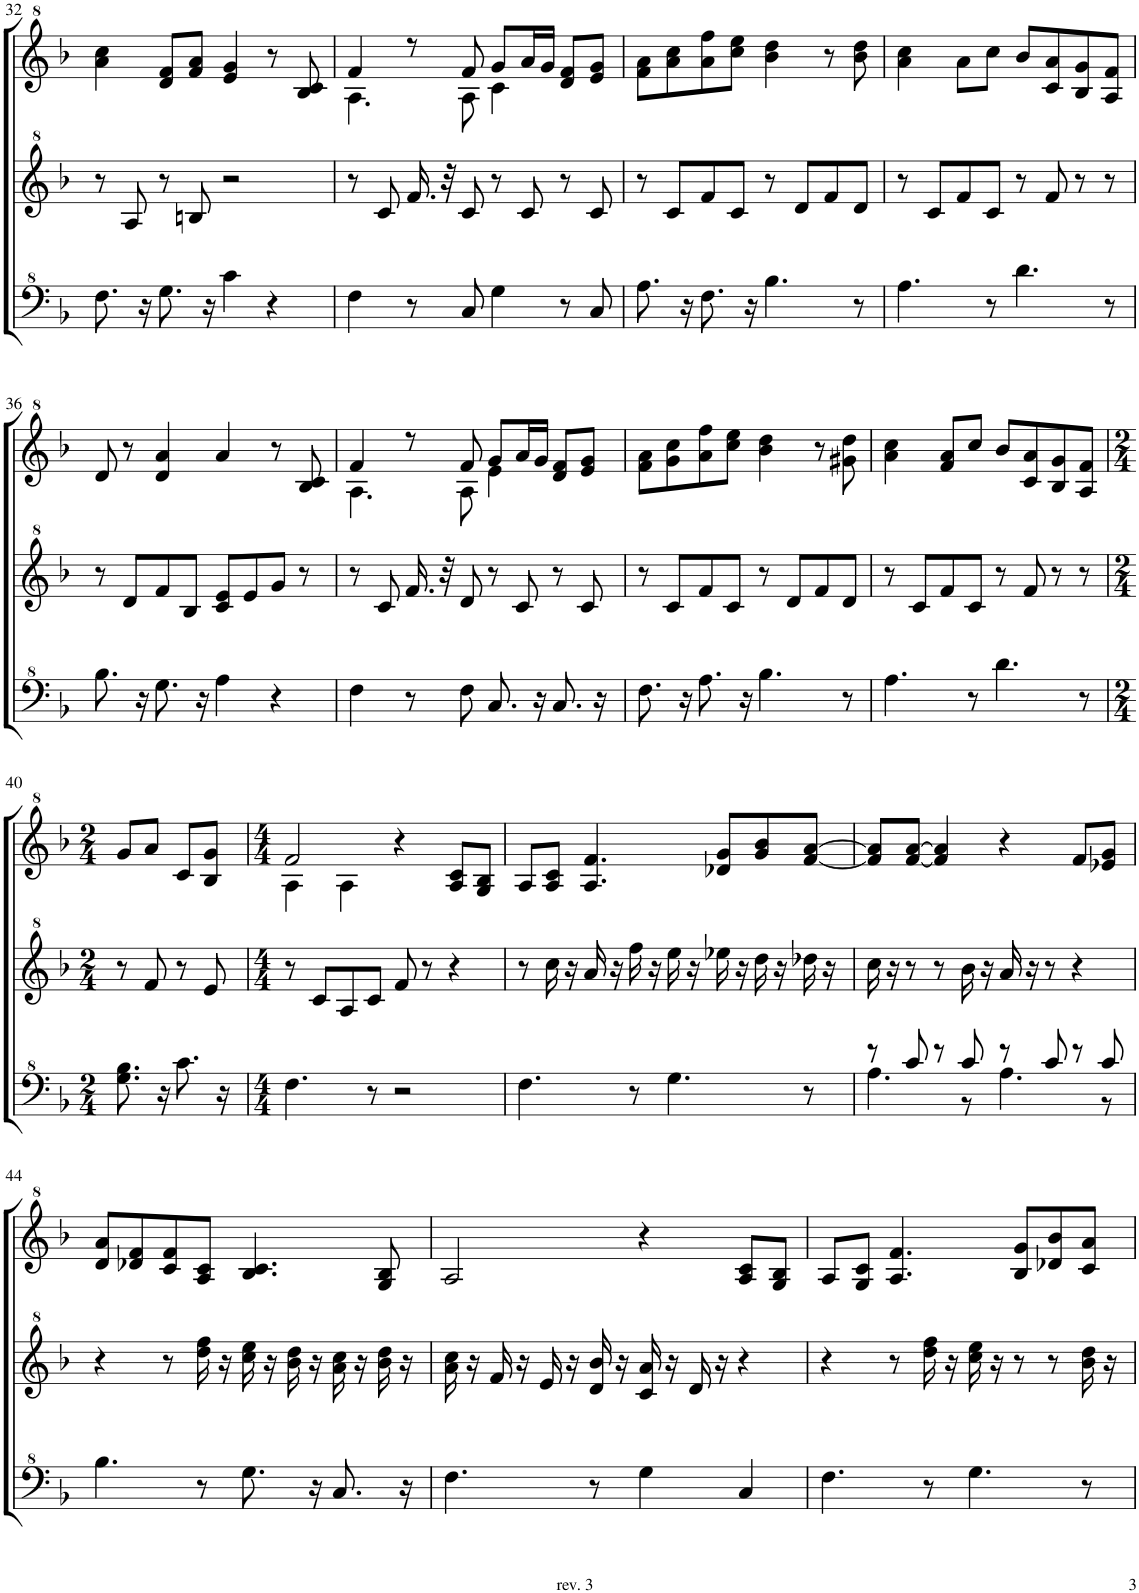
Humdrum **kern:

**kern	**kern	**kern
*part3	*part2	*part1
*staff3	*staff2	*staff1
*I"パンフルート	*I"パンフルート	*I"パンフルート
!!LO:PB:g=z
*clefF^4	*clefG^2	*clefG^2
*k[b-]	*k[b-]	*k[b-]
*M4/4	*M4/4	*M4/4
=32	=32	=32
8.f\	8r	4aa\ 4ccc\
.	8a/	.
16r	.	.
8.g\	8r	8dd/ 8ff/L
.	8bn/	8ff/ 8aa/J
16r	.	.
4cc\	2r	4ee/ 4gg/
4r	.	8r
.	.	8b-/ 8cc/
=33	=33	=33
*	*	*^
4f\	8r	4ff/	4.a\
.	8cc/	.	.
8r	16.ff/	8r	.
.	32r	.	.
8c/	8cc/	8ff/	8a\
4g\	8r	8gg/L	4cc\
.	8cc/	16aa/L	.
.	.	16gg/JJ	.
8r	8r	8dd/ 8ff/L	4ryy
8c/	8cc/	8ee/ 8gg/J	.
*	*	*v	*v
=34	=34	=34
8.a\	8r	8ff\ 8aa\L
.	8cc/L	8aa\ 8ccc\
16r	.	.
8.f\	8ff/	8aa\ 8fff\
.	8cc/J	8ccc\ 8eee\J
16r	.	.
4.b-\	8r	4bb-\ 4ddd\
.	8dd/L	.
.	8ff/	8r
8r	8dd/J	8bb-\ 8ddd\
=35	=35	=35
4.a\	8r	4aa\ 4ccc\
.	8cc/L	.
.	8ff/	8aa\L
8r	8cc/J	8ccc\J
4.dd\	8r	8bb-/L
.	8ff/	8cc/ 8aa/
.	8r	8b-/ 8gg/
8r	8r	8a/ 8ff/J
!!LO:LB:g=z
=36	=36	=36
8.b-\	8r	8dd/
.	8dd/L	8r
16r	.	.
8.g\	8ff/	4dd/ 4aa/
.	8b-/J	.
16r	.	.
4a\	8cc/ 8ee/L	4aa/
.	8ee/	.
4r	8gg/J	8r
.	8r	8b-/ 8cc/
=37	=37	=37
*	*	*^
4f\	8r	4ff/	4.a\
.	8cc/	.	.
8r	16.ff/	8r	.
.	32r	.	.
8f\	8dd/	8ff/	8a\
8.c/	8r	8gg/L	4ee\
.	8cc/	16aa/L	.
16r	.	16gg/JJ	.
8.c/	8r	8dd/ 8ff/L	4ryy
.	8cc/	8ee/ 8gg/J	.
16r	.	.	.
*	*	*v	*v
=38	=38	=38
8.f\	8r	8ff\ 8aa\L
.	8cc/L	8gg\ 8ccc\
16r	.	.
8.a\	8ff/	8aa\ 8fff\
.	8cc/J	8ccc\ 8eee\J
16r	.	.
4.b-\	8r	4bb-\ 4ddd\
.	8dd/L	.
.	8ff/	8r
8r	8dd/J	8gg#X\ 8ddd\
=39	=39	=39
4.a\	8r	4aa\ 4ccc\
.	8cc/L	.
.	8ff/	8ff/ 8aa/L
8r	8cc/J	8ccc/J
4.dd\	8r	8bb-/L
.	8ff/	8cc/ 8aa/
.	8r	8b-/ 8gg/
8r	8r	8a/ 8ff/J
!!LO:LB:g=z
=40	=40	=40
*M2/4	*M2/4	*M2/4
8.g\ 8.b-\	8r	8gg/L
.	8ff/	8aa/J
16r	.	.
8.cc\	8r	8cc/L
.	8ee/	8b-/ 8gg/J
16r	.	.
=41	=41	=41
*M4/4	*M4/4	*M4/4
*	*	*^
4.f\	8r	2ff/	4a\
.	8cc/L	.	.
.	8a/	.	4a\
8r	8cc/J	.	.
2r	8ff/	4r	2ryy
.	8r	.	.
.	4r	8a/ 8cc/L	.
.	.	8g/ 8b-/J	.
*	*	*v	*v
=42	=42	=42
4.f\	8r	8a/L
.	16ccc\	8a/ 8cc/J
.	16r	.
.	16aa/	4.a/ 4.ff/
.	16r	.
8r	16fff\	.
.	16r	.
4.g\	16eee\	.
.	16r	.
.	16eee-X\	8dd-X/ 8gg/L
.	16r	.
.	16ddd\	8gg/ 8bb-/
.	16r	.
8r	16ddd-X\	[8ff/ [8aa/J
.	16r	.
=43	=43	=43
*^	*	*
8r	4.a\	16ccc\	8ff/] 8aa/]L
.	.	16r	.
8cc/	.	8r	[8ff/ [8aa/J
8r	.	8r	4ff/] 4aa/]
8cc/	8r	16bb-\	.
.	.	16r	.
8r	4.a\	16aa/	4r
.	.	16r	.
8cc/	.	8r	.
8r	.	4r	8ff/L
8cc/	8r	.	8ee-X/ 8gg/J
*v	*v	*	*
!!LO:LB:g=z
=44	=44	=44
4.b-\	4r	8dd/ 8aa/L
.	.	8dd-X/ 8ff/
.	8r	8cc/ 8ff/
8r	16ddd\ 16fff\	8a/ 8cc/J
.	16r	.
8.g\	16ccc\ 16eee\	4.b-/ 4.cc/
.	16r	.
.	16bb-\ 16ddd\	.
16r	16r	.
8.c/	16aa\ 16ccc\	.
.	16r	.
.	16bb-\ 16ddd\	8g/ 8b-/
16r	16r	.
=45	=45	=45
4.f\	16aa\ 16ccc\	2a/
.	16r	.
.	16ff/	.
.	16r	.
.	16ee/	.
.	16r	.
8r	16dd/ 16bb-/	.
.	16r	.
4g\	16cc/ 16aa/	4r
.	16r	.
.	16dd/	.
.	16r	.
4c/	4r	8a/ 8cc/L
.	.	8g/ 8b-/J
=46	=46	=46
4.f\	4r	8a/L
.	.	8g/ 8cc/J
.	8r	4.a/ 4.ff/
8r	16ddd\ 16fff\	.
.	16r	.
4.g\	16ccc\ 16eee\	.
.	16r	.
.	8r	8b-/ 8gg/L
.	8r	8dd-X/ 8bb-/
8r	16bb-\ 16ddd\	8cc/ 8aa/J
.	16r	.
=	=	=
*-	*-	*-
